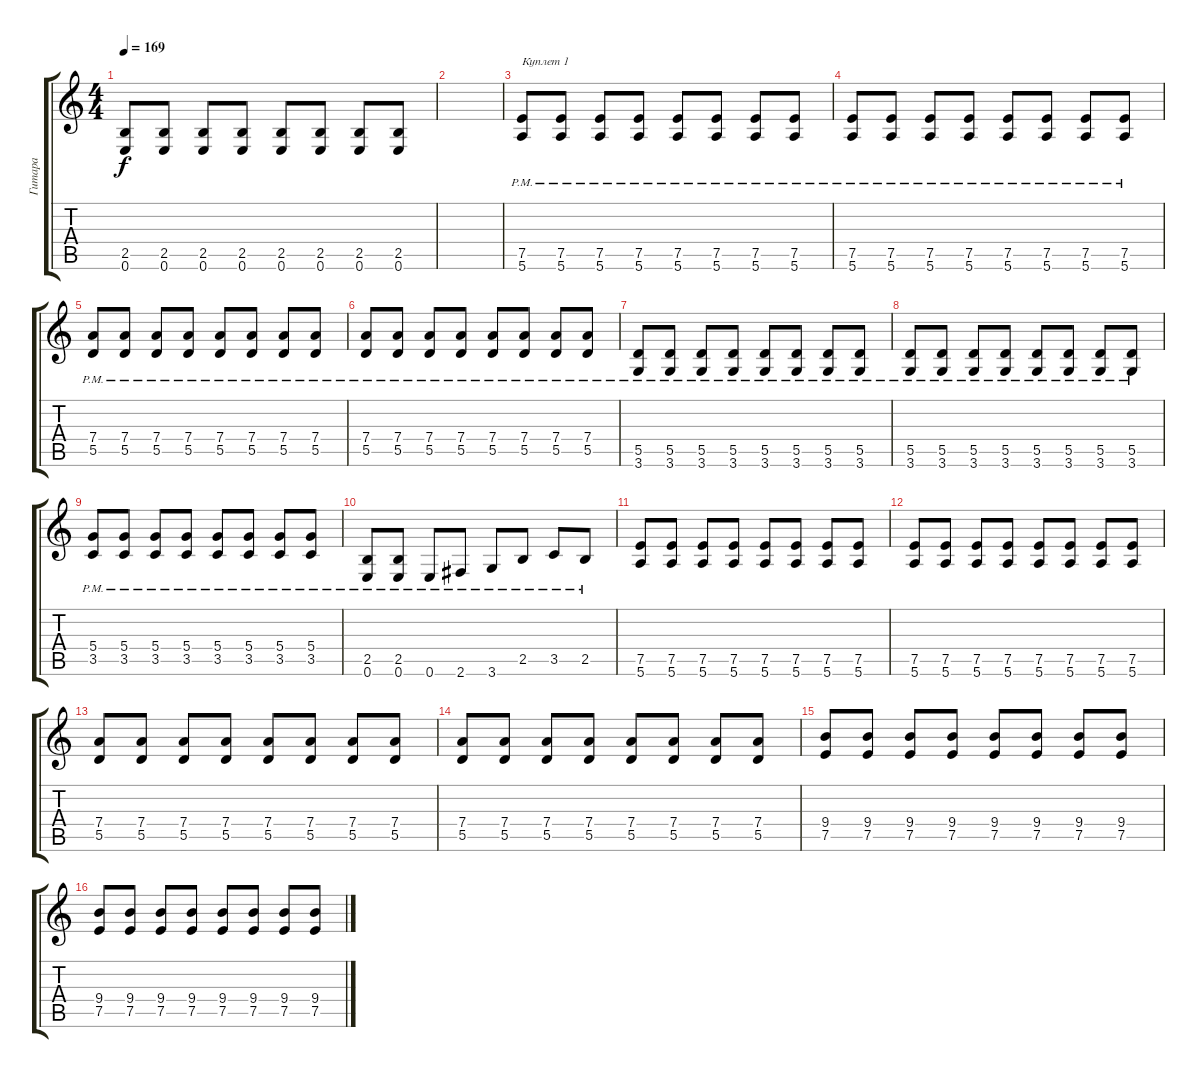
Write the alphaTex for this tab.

\track ("Гитара" "Гитара") {instrument distortionguitar}
\staff {score tabs}
\tuning (E4 B3 G3 D3 A2 E2) {hide}
\ts (4 4)
\tempo 169
\clef g2
\ks c
(2.5 0.6).8{dy f} (2.5 0.6).8 (2.5 0.6).8 (2.5 0.6).8 (2.5 0.6).8 (2.5 0.6).8 (2.5 0.6).8 (2.5 0.6).8 |
|
(7.5{pm} 5.6{pm}).8{txt "Куплет 1"} (7.5{pm} 5.6{pm}).8 (7.5{pm} 5.6{pm}).8 (7.5{pm} 5.6{pm}).8 (7.5{pm} 5.6{pm}).8 (7.5{pm} 5.6{pm}).8 (7.5{pm} 5.6{pm}).8 (7.5{pm} 5.6{pm}).8 |
(7.5{pm} 5.6{pm}).8 (7.5{pm} 5.6{pm}).8 (7.5{pm} 5.6{pm}).8 (7.5{pm} 5.6{pm}).8 (7.5{pm} 5.6{pm}).8 (7.5{pm} 5.6{pm}).8 (7.5{pm} 5.6{pm}).8 (7.5{pm} 5.6{pm}).8 |
(7.4{pm} 5.5{pm}).8 (7.4{pm} 5.5{pm}).8 (7.4{pm} 5.5{pm}).8 (7.4{pm} 5.5{pm}).8 (7.4{pm} 5.5{pm}).8 (7.4{pm} 5.5{pm}).8 (7.4{pm} 5.5{pm}).8 (7.4{pm} 5.5{pm}).8 |
(7.4{pm} 5.5{pm}).8 (7.4{pm} 5.5{pm}).8 (7.4{pm} 5.5{pm}).8 (7.4{pm} 5.5{pm}).8 (7.4{pm} 5.5{pm}).8 (7.4{pm} 5.5{pm}).8 (7.4{pm} 5.5{pm}).8 (7.4{pm} 5.5{pm}).8 |
(5.5{pm} 3.6{pm}).8 (5.5{pm} 3.6{pm}).8 (5.5{pm} 3.6{pm}).8 (5.5{pm} 3.6{pm}).8 (5.5{pm} 3.6{pm}).8 (5.5{pm} 3.6{pm}).8 (5.5{pm} 3.6{pm}).8 (5.5{pm} 3.6{pm}).8 |
(5.5{pm} 3.6{pm}).8 (5.5{pm} 3.6{pm}).8 (5.5{pm} 3.6{pm}).8 (5.5{pm} 3.6{pm}).8 (5.5{pm} 3.6{pm}).8 (5.5{pm} 3.6{pm}).8 (5.5{pm} 3.6{pm}).8 (5.5{pm} 3.6{pm}).8 |
(5.4{pm} 3.5{pm}).8 (5.4{pm} 3.5{pm}).8 (5.4{pm} 3.5{pm}).8 (5.4{pm} 3.5{pm}).8 (5.4{pm} 3.5{pm}).8 (5.4{pm} 3.5{pm}).8 (5.4{pm} 3.5{pm}).8 (5.4{pm} 3.5{pm}).8 |
(2.5{pm} 0.6{pm}).8 (2.5{pm} 0.6{pm}).8 0.6{pm}.8 2.6{pm}.8 3.6{pm}.8 2.5{pm}.8 3.5{pm}.8 2.5{pm}.8 |
(7.5 5.6).8 (7.5 5.6).8 (7.5 5.6).8 (7.5 5.6).8 (7.5 5.6).8 (7.5 5.6).8 (7.5 5.6).8 (7.5 5.6).8 |
(7.5 5.6).8 (7.5 5.6).8 (7.5 5.6).8 (7.5 5.6).8 (7.5 5.6).8 (7.5 5.6).8 (7.5 5.6).8 (7.5 5.6).8 |
(7.4 5.5).8 (7.4 5.5).8 (7.4 5.5).8 (7.4 5.5).8 (7.4 5.5).8 (7.4 5.5).8 (7.4 5.5).8 (7.4 5.5).8 |
(7.4 5.5).8 (7.4 5.5).8 (7.4 5.5).8 (7.4 5.5).8 (7.4 5.5).8 (7.4 5.5).8 (7.4 5.5).8 (7.4 5.5).8 |
(9.4 7.5).8 (9.4 7.5).8 (9.4 7.5).8 (9.4 7.5).8 (9.4 7.5).8 (9.4 7.5).8 (9.4 7.5).8 (9.4 7.5).8 |
(9.4 7.5).8 (9.4 7.5).8 (9.4 7.5).8 (9.4 7.5).8 (9.4 7.5).8 (9.4 7.5).8 (9.4 7.5).8 (9.4 7.5).8
